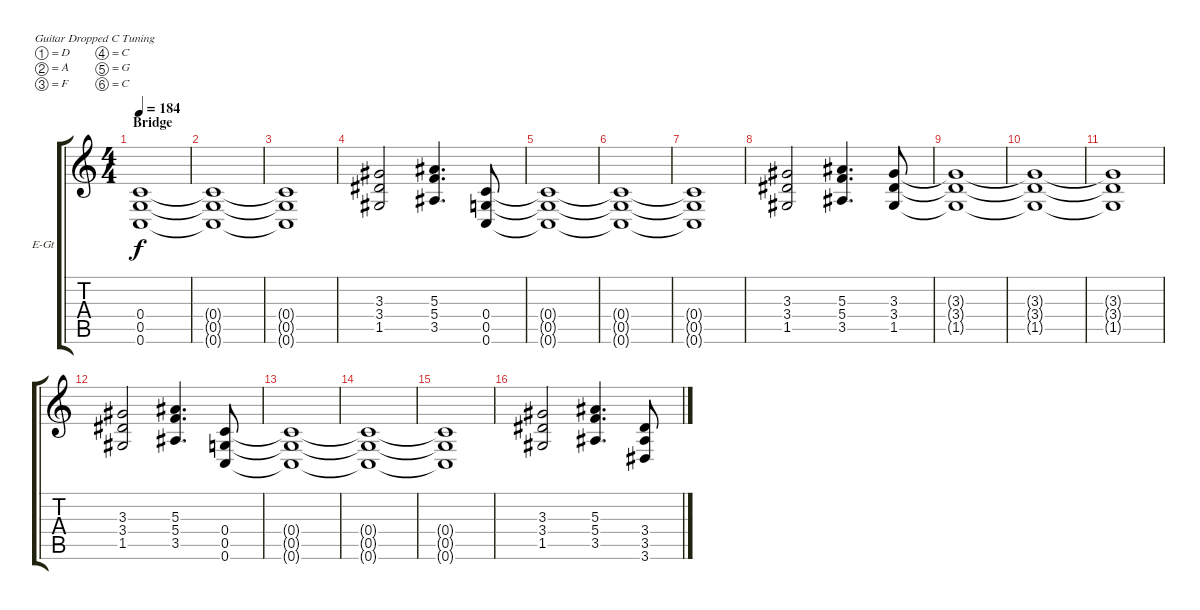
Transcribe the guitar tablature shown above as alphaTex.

\bracketExtendMode groupsimilarinstruments
\firstSystemTrackNameOrientation horizontal
\otherSystemsTrackNameOrientation horizontal
\track ("Rhythm Guitar" "E-Gt") {instrument electricguitarclean}
\staff {score tabs}
\tuning (D4 A3 F3 C3 G2 C2)
\ts (4 4)
\section ("" "Bridge")
\tempo 184
\clef g2
\ks c
(0.4 0.5 0.6).1{dy f} |
(0.4{t} 0.5{t} 0.6{t}).1 |
(0.4{t} 0.5{t} 0.6{t}).1 |
(3.3 3.4 1.5).2 (5.3 5.4 3.5).4{d} (0.4 0.5 0.6).8 |
(0.4{t} 0.5{t} 0.6{t}).1 |
(0.4{t} 0.5{t} 0.6{t}).1 |
(0.4{t} 0.5{t} 0.6{t}).1 |
(3.3 3.4 1.5).2 (5.3 5.4 3.5).4{d} (3.3 3.4 1.5).8 |
(3.3{t} 3.4{t} 1.5{t}).1 |
(3.3{t} 3.4{t} 1.5{t}).1 |
(3.3{t} 3.4{t} 1.5{t}).1 |
(3.3 3.4 1.5).2 (5.3 5.4 3.5).4{d} (0.4 0.5 0.6).8 |
(0.4{t} 0.5{t} 0.6{t}).1 |
(0.4{t} 0.5{t} 0.6{t}).1 |
(0.4{t} 0.5{t} 0.6{t}).1 |
(3.3 3.4 1.5).2 (5.3 5.4 3.5).4{d} (3.4 3.5 3.6).8
